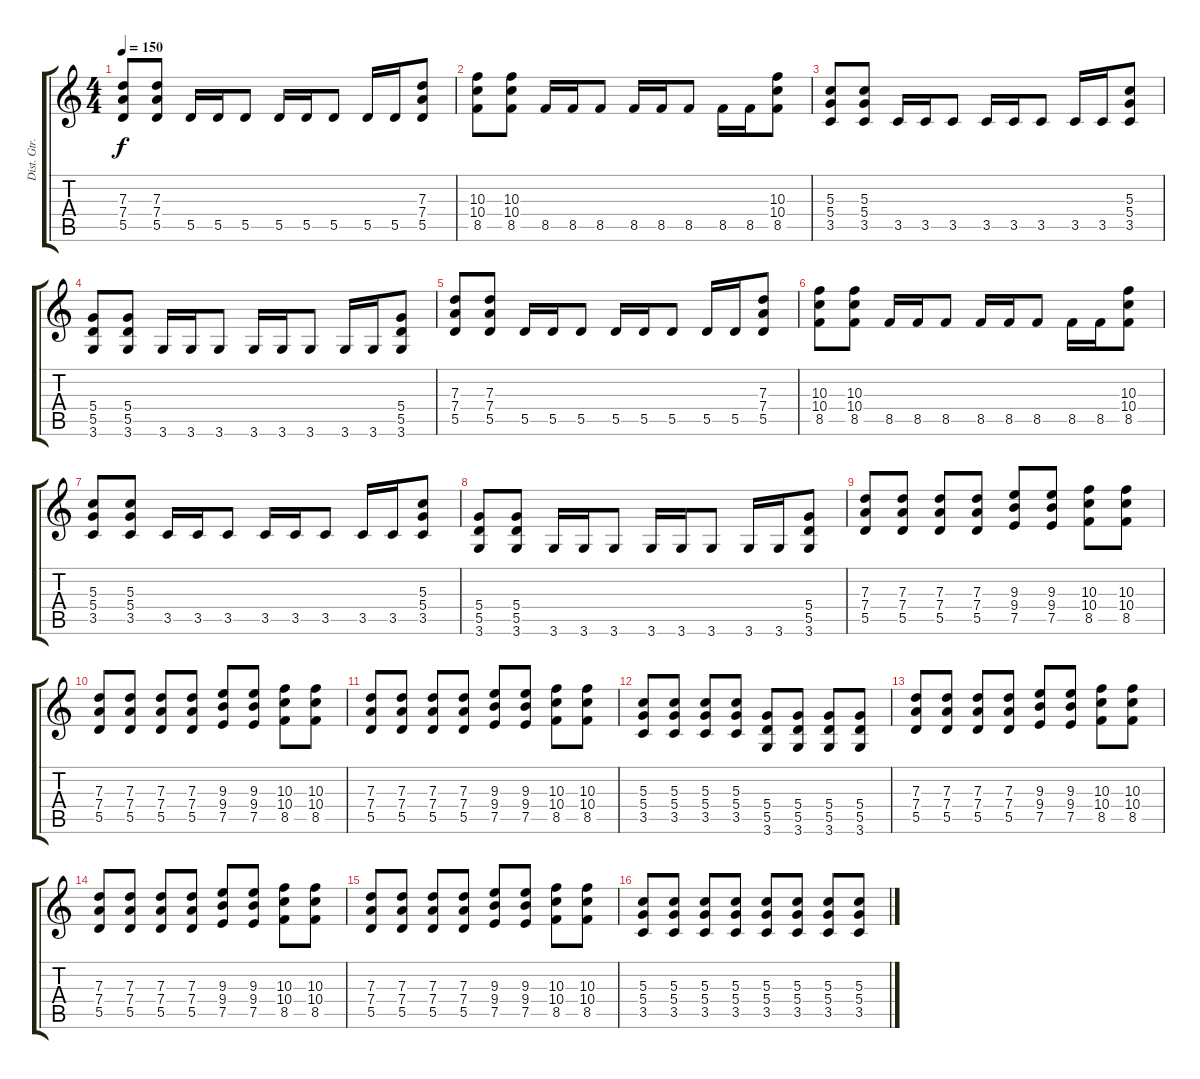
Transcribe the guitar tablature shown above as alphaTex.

\track ("Dist. Gtr." "Dist. Gtr.") {instrument distortionguitar}
\staff {score tabs}
\tuning (E4 B3 G3 D3 A2 E2) {hide}
\ts (4 4)
\tempo 150
\clef g2
\ks c
(7.3 7.4 5.5).8{dy f} (7.3 7.4 5.5).8 5.5.16 5.5.16 5.5.8 5.5.16 5.5.16 5.5.8 5.5.16 5.5.16 (7.3 7.4 5.5).8 |
(10.3 10.4 8.5).8 (10.3 10.4 8.5).8 8.5.16 8.5.16 8.5.8 8.5.16 8.5.16 8.5.8 8.5.16 8.5.16 (10.3 10.4 8.5).8 |
(5.3 5.4 3.5).8 (5.3 5.4 3.5).8 3.5.16 3.5.16 3.5.8 3.5.16 3.5.16 3.5.8 3.5.16 3.5.16 (5.3 5.4 3.5).8 |
(5.4 5.5 3.6).8 (5.4 5.5 3.6).8 3.6.16 3.6.16 3.6.8 3.6.16 3.6.16 3.6.8 3.6.16 3.6.16 (5.4 5.5 3.6).8 |
(7.3 7.4 5.5).8 (7.3 7.4 5.5).8 5.5.16 5.5.16 5.5.8 5.5.16 5.5.16 5.5.8 5.5.16 5.5.16 (7.3 7.4 5.5).8 |
(10.3 10.4 8.5).8 (10.3 10.4 8.5).8 8.5.16 8.5.16 8.5.8 8.5.16 8.5.16 8.5.8 8.5.16 8.5.16 (10.3 10.4 8.5).8 |
(5.3 5.4 3.5).8 (5.3 5.4 3.5).8 3.5.16 3.5.16 3.5.8 3.5.16 3.5.16 3.5.8 3.5.16 3.5.16 (5.3 5.4 3.5).8 |
(5.4 5.5 3.6).8 (5.4 5.5 3.6).8 3.6.16 3.6.16 3.6.8 3.6.16 3.6.16 3.6.8 3.6.16 3.6.16 (5.4 5.5 3.6).8 |
(7.3 7.4 5.5).8 (7.3 7.4 5.5).8 (7.3 7.4 5.5).8 (7.3 7.4 5.5).8 (9.3 9.4 7.5).8 (9.3 9.4 7.5).8 (10.3 10.4 8.5).8 (10.3 10.4 8.5).8 |
(7.3 7.4 5.5).8 (7.3 7.4 5.5).8 (7.3 7.4 5.5).8 (7.3 7.4 5.5).8 (9.3 9.4 7.5).8 (9.3 9.4 7.5).8 (10.3 10.4 8.5).8 (10.3 10.4 8.5).8 |
(7.3 7.4 5.5).8 (7.3 7.4 5.5).8 (7.3 7.4 5.5).8 (7.3 7.4 5.5).8 (9.3 9.4 7.5).8 (9.3 9.4 7.5).8 (10.3 10.4 8.5).8 (10.3 10.4 8.5).8 |
(5.3 5.4 3.5).8 (5.3 5.4 3.5).8 (5.3 5.4 3.5).8 (5.3 5.4 3.5).8 (5.4 5.5 3.6).8 (5.4 5.5 3.6).8 (5.4 5.5 3.6).8 (5.4 5.5 3.6).8 |
(7.3 7.4 5.5).8 (7.3 7.4 5.5).8 (7.3 7.4 5.5).8 (7.3 7.4 5.5).8 (9.3 9.4 7.5).8 (9.3 9.4 7.5).8 (10.3 10.4 8.5).8 (10.3 10.4 8.5).8 |
(7.3 7.4 5.5).8 (7.3 7.4 5.5).8 (7.3 7.4 5.5).8 (7.3 7.4 5.5).8 (9.3 9.4 7.5).8 (9.3 9.4 7.5).8 (10.3 10.4 8.5).8 (10.3 10.4 8.5).8 |
(7.3 7.4 5.5).8 (7.3 7.4 5.5).8 (7.3 7.4 5.5).8 (7.3 7.4 5.5).8 (9.3 9.4 7.5).8 (9.3 9.4 7.5).8 (10.3 10.4 8.5).8 (10.3 10.4 8.5).8 |
(5.3 5.4 3.5).8 (5.3 5.4 3.5).8 (5.3 5.4 3.5).8 (5.3 5.4 3.5).8 (5.3 5.4 3.5).8 (5.3 5.4 3.5).8 (5.3 5.4 3.5).8 (5.3 5.4 3.5).8
